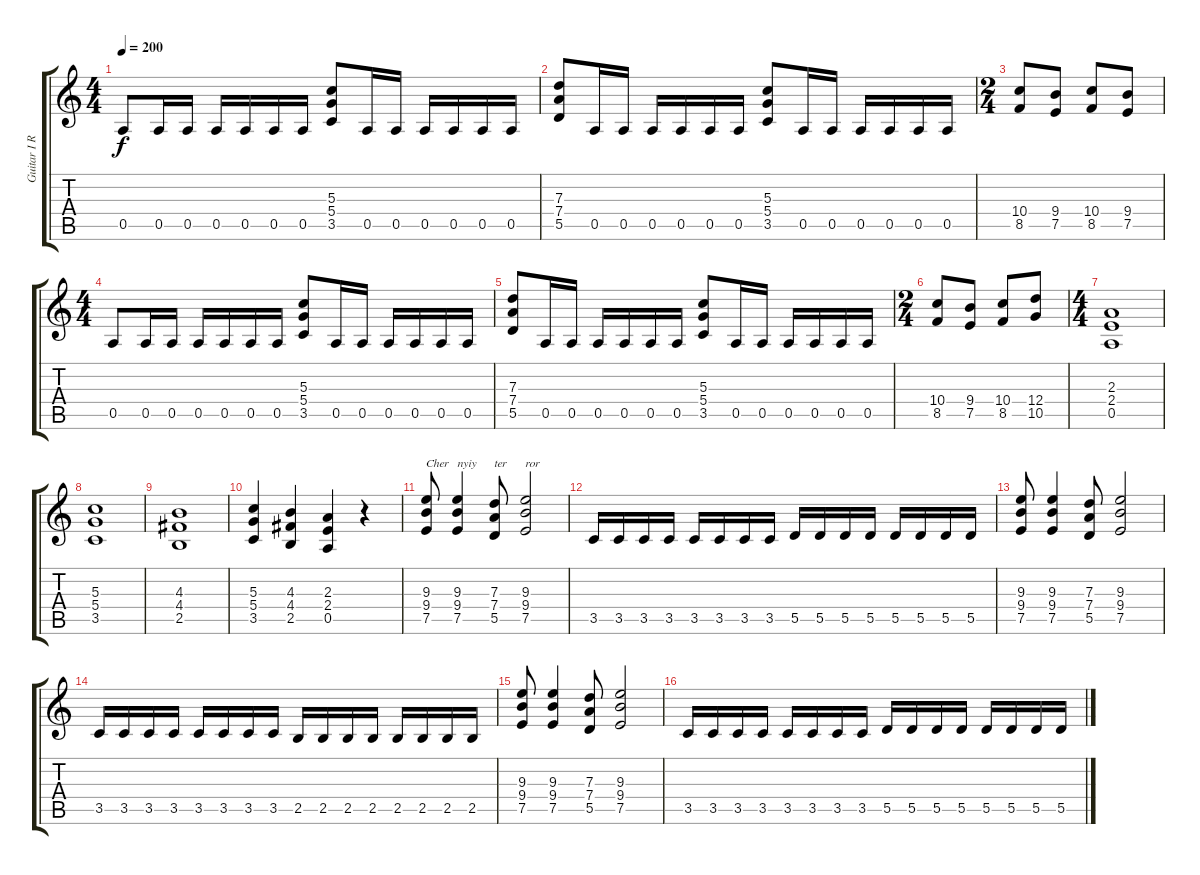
\track ("Guitar I Rhythm" "Guitar I R") {instrument overdrivenguitar}
\staff {score tabs}
\tuning (E4 B3 G3 D3 A2 E2) {hide}
\ts (4 4)
\tempo 200
\clef g2
\ks c
0.5.8{dy f} 0.5.16 0.5.16 0.5.16 0.5.16 0.5.16 0.5.16 (5.3 5.4 3.5).8 0.5.16 0.5.16 0.5.16 0.5.16 0.5.16 0.5.16 |
(7.3 7.4 5.5).8 0.5.16 0.5.16 0.5.16 0.5.16 0.5.16 0.5.16 (5.3 5.4 3.5).8 0.5.16 0.5.16 0.5.16 0.5.16 0.5.16 0.5.16 |
\ts (2 4)
(10.4 8.5).8 (9.4 7.5).8 (10.4 8.5).8 (9.4 7.5).8 |
\ts (4 4)
0.5.8 0.5.16 0.5.16 0.5.16 0.5.16 0.5.16 0.5.16 (5.3 5.4 3.5).8 0.5.16 0.5.16 0.5.16 0.5.16 0.5.16 0.5.16 |
(7.3 7.4 5.5).8 0.5.16 0.5.16 0.5.16 0.5.16 0.5.16 0.5.16 (5.3 5.4 3.5).8 0.5.16 0.5.16 0.5.16 0.5.16 0.5.16 0.5.16 |
\ts (2 4)
(10.4 8.5).8 (9.4 7.5).8 (10.4 8.5).8 (12.4 10.5).8 |
\ts (4 4)
(2.3 2.4 0.5).1 |
(5.3 5.4 3.5).1 |
(4.3 4.4 2.5).1 |
(5.3 5.4 3.5).4 (4.3 4.4 2.5).4 (2.3 2.4 0.5).4 r.4 |
(9.3 9.4 7.5).8{txt "Cher"} (9.3 9.4 7.5).4{txt "nyiy"} (7.3 7.4 5.5).8{txt "ter"} (9.3 9.4 7.5).2{txt "ror"} |
3.5.16 3.5.16 3.5.16 3.5.16 3.5.16 3.5.16 3.5.16 3.5.16 5.5.16 5.5.16 5.5.16 5.5.16 5.5.16 5.5.16 5.5.16 5.5.16 |
(9.3 9.4 7.5).8 (9.3 9.4 7.5).4 (7.3 7.4 5.5).8 (9.3 9.4 7.5).2 |
3.5.16 3.5.16 3.5.16 3.5.16 3.5.16 3.5.16 3.5.16 3.5.16 2.5.16 2.5.16 2.5.16 2.5.16 2.5.16 2.5.16 2.5.16 2.5.16 |
(9.3 9.4 7.5).8 (9.3 9.4 7.5).4 (7.3 7.4 5.5).8 (9.3 9.4 7.5).2 |
3.5.16 3.5.16 3.5.16 3.5.16 3.5.16 3.5.16 3.5.16 3.5.16 5.5.16 5.5.16 5.5.16 5.5.16 5.5.16 5.5.16 5.5.16 5.5.16
